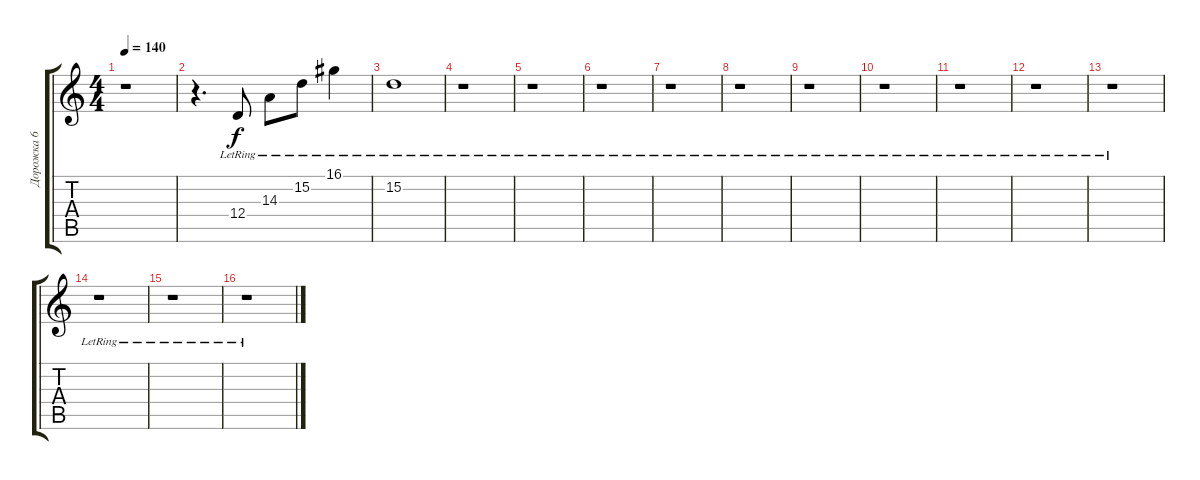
\track ("Дорожка 6" "Дорожка 6") {instrument honkytonkpiano}
\staff {score tabs}
\tuning (E4 B3 G3 D3 A2 D2) {hide}
\ts (4 4)
\tempo 140
\clef g2
\ks c
r.1{dy f} |
r.4{d} 12.4{lr}.8 14.3{lr}.8 15.2{lr}.8 16.1{lr}.4 |
15.2{lr}.1 |
r.1 |
r.1 |
r.1 |
r.1 |
r.1 |
r.1 |
r.1 |
r.1 |
r.1 |
r.1 |
r.1 |
r.1 |
r.1
